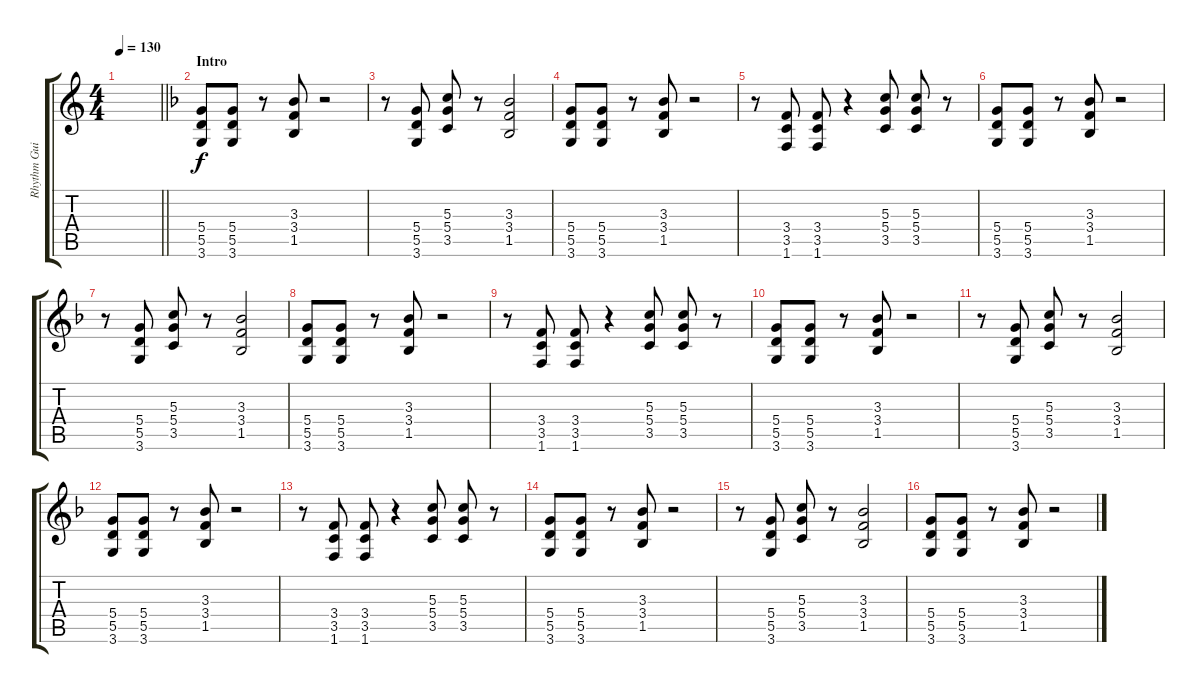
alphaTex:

\track ("Rhythm Guitar - Aldo Nova" "Rhythm Gui") {instrument distortionguitar}
\staff {score tabs}
\tuning (E4 B3 G3 D3 A2 E2) {hide}
\ts (4 4)
\tempo 130
\clef g2
\barLineRight lightlight
\ks c
|
\section ("" "Intro")
\ks f
(5.4 5.5 3.6).8 (5.4 5.5 3.6).8 r.8 (3.3 3.4 1.5).8 r.2 |
r.8 (5.4 5.5 3.6).8 (5.3 5.4 3.5).8 r.8 (3.3 3.4 1.5).2 |
(5.4 5.5 3.6).8 (5.4 5.5 3.6).8 r.8 (3.3 3.4 1.5).8 r.2 |
r.8 (3.4 3.5 1.6).8 (3.4 3.5 1.6).8 r.4 (5.3 5.4 3.5).8 (5.3 5.4 3.5).8 r.8 |
(5.4 5.5 3.6).8 (5.4 5.5 3.6).8 r.8 (3.3 3.4 1.5).8 r.2 |
r.8 (5.4 5.5 3.6).8 (5.3 5.4 3.5).8 r.8 (3.3 3.4 1.5).2 |
(5.4 5.5 3.6).8 (5.4 5.5 3.6).8 r.8 (3.3 3.4 1.5).8 r.2 |
r.8 (3.4 3.5 1.6).8 (3.4 3.5 1.6).8 r.4 (5.3 5.4 3.5).8 (5.3 5.4 3.5).8 r.8 |
(5.4 5.5 3.6).8 (5.4 5.5 3.6).8 r.8 (3.3 3.4 1.5).8 r.2 |
r.8 (5.4 5.5 3.6).8 (5.3 5.4 3.5).8 r.8 (3.3 3.4 1.5).2 |
(5.4 5.5 3.6).8 (5.4 5.5 3.6).8 r.8 (3.3 3.4 1.5).8 r.2 |
r.8 (3.4 3.5 1.6).8 (3.4 3.5 1.6).8 r.4 (5.3 5.4 3.5).8 (5.3 5.4 3.5).8 r.8 |
(5.4 5.5 3.6).8 (5.4 5.5 3.6).8 r.8 (3.3 3.4 1.5).8 r.2 |
r.8 (5.4 5.5 3.6).8 (5.3 5.4 3.5).8 r.8 (3.3 3.4 1.5).2 |
(5.4 5.5 3.6).8 (5.4 5.5 3.6).8 r.8 (3.3 3.4 1.5).8 r.2
